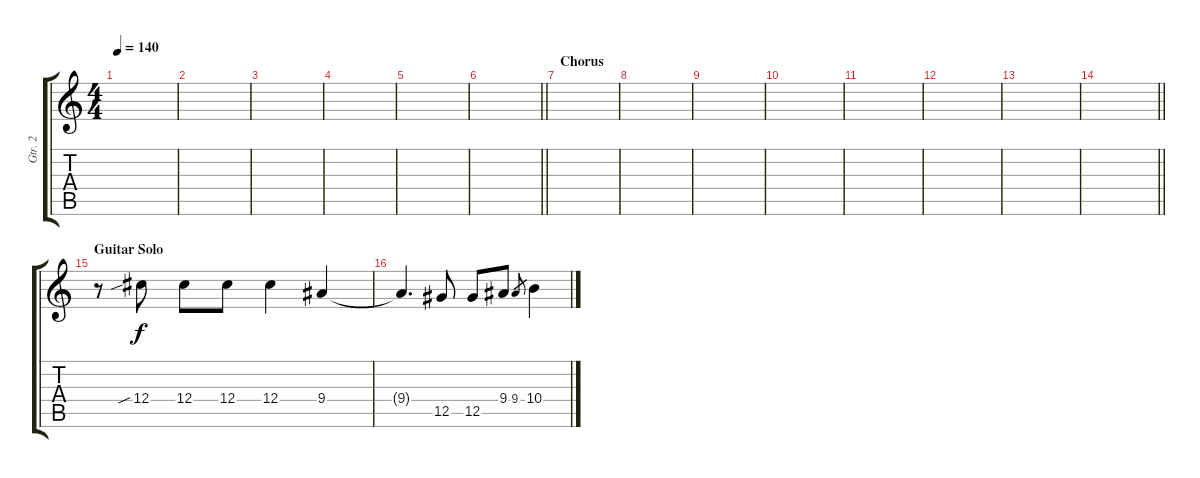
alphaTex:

\track ("Gtr. 2" "Gtr. 2") {instrument distortionguitar}
\staff {score tabs}
\tuning (Db4 Bb3 Gb3 Db3 Ab2 Eb2) {hide}
\ts (4 4)
\tempo 140
\clef g2
\ks c
|
|
|
|
|
\barLineRight lightlight
|
\section ("" "Chorus")
|
|
|
|
|
|
|
\barLineRight lightlight
|
\section ("" "Guitar Solo")
r.8 12.4{sib}.8 12.4.8 12.4.8 12.4.4 9.4.4 |
9.4{t}.4{d} 12.5.8 12.5.8 9.4.8 9.4.8{gr} 10.4.4
